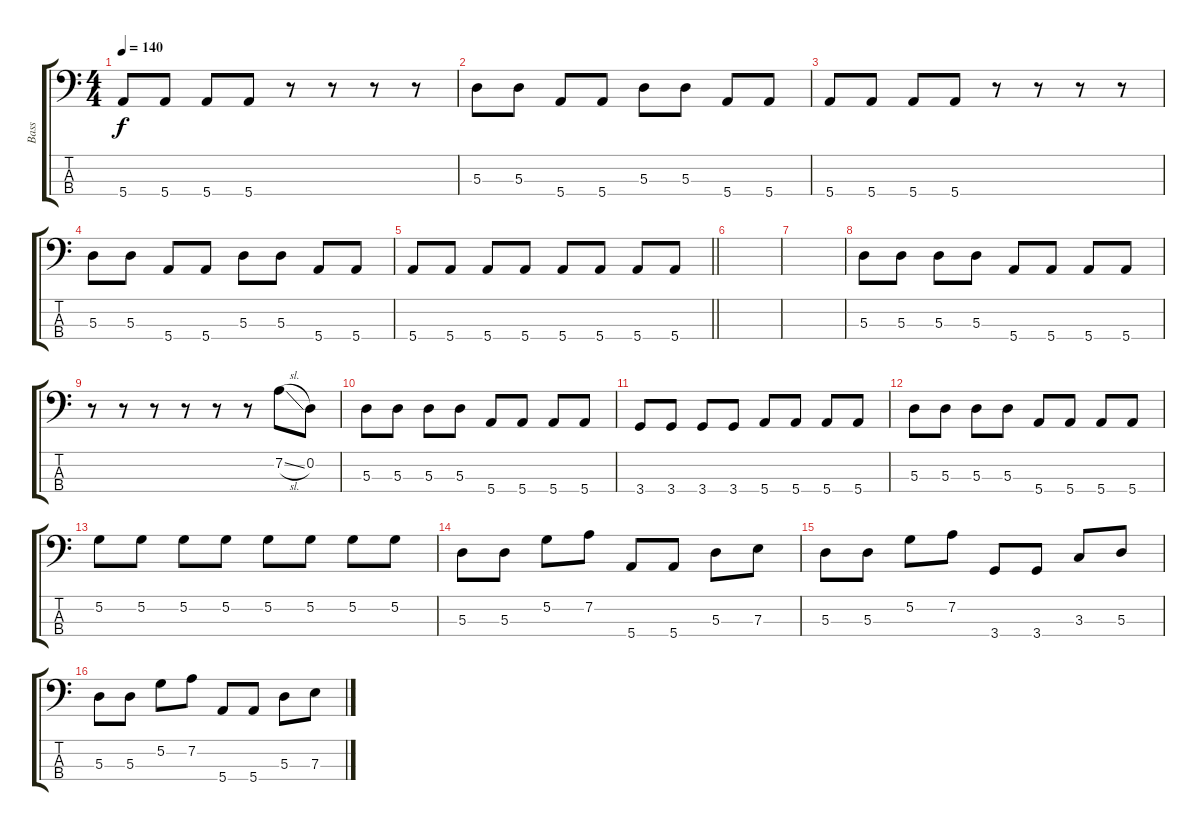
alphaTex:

\track ("Bass" "Bass") {instrument electricbasspick}
\staff {score tabs}
\tuning (G2 D2 A1 E1) {hide}
\ts (4 4)
\tempo 140
\clef f4
\ks c
5.4.8{dy f} 5.4.8 5.4.8 5.4.8 r.8 r.8 r.8 r.8 |
5.3.8 5.3.8 5.4.8 5.4.8 5.3.8 5.3.8 5.4.8 5.4.8 |
5.4.8 5.4.8 5.4.8 5.4.8 r.8 r.8 r.8 r.8 |
5.3.8 5.3.8 5.4.8 5.4.8 5.3.8 5.3.8 5.4.8 5.4.8 |
\barLineRight lightlight
5.4.8 5.4.8 5.4.8 5.4.8 5.4.8 5.4.8 5.4.8 5.4.8 |
|
|
5.3.8 5.3.8 5.3.8 5.3.8 5.4.8 5.4.8 5.4.8 5.4.8 |
r.8 r.8 r.8 r.8 r.8 r.8 7.2{sl}.8 0.2.8 |
5.3.8 5.3.8 5.3.8 5.3.8 5.4.8 5.4.8 5.4.8 5.4.8 |
3.4.8 3.4.8 3.4.8 3.4.8 5.4.8 5.4.8 5.4.8 5.4.8 |
5.3.8 5.3.8 5.3.8 5.3.8 5.4.8 5.4.8 5.4.8 5.4.8 |
5.2.8 5.2.8 5.2.8 5.2.8 5.2.8 5.2.8 5.2.8 5.2.8 |
5.3.8 5.3.8 5.2.8 7.2.8 5.4.8 5.4.8 5.3.8 7.3.8 |
5.3.8 5.3.8 5.2.8 7.2.8 3.4.8 3.4.8 3.3.8 5.3.8 |
5.3.8 5.3.8 5.2.8 7.2.8 5.4.8 5.4.8 5.3.8 7.3.8
